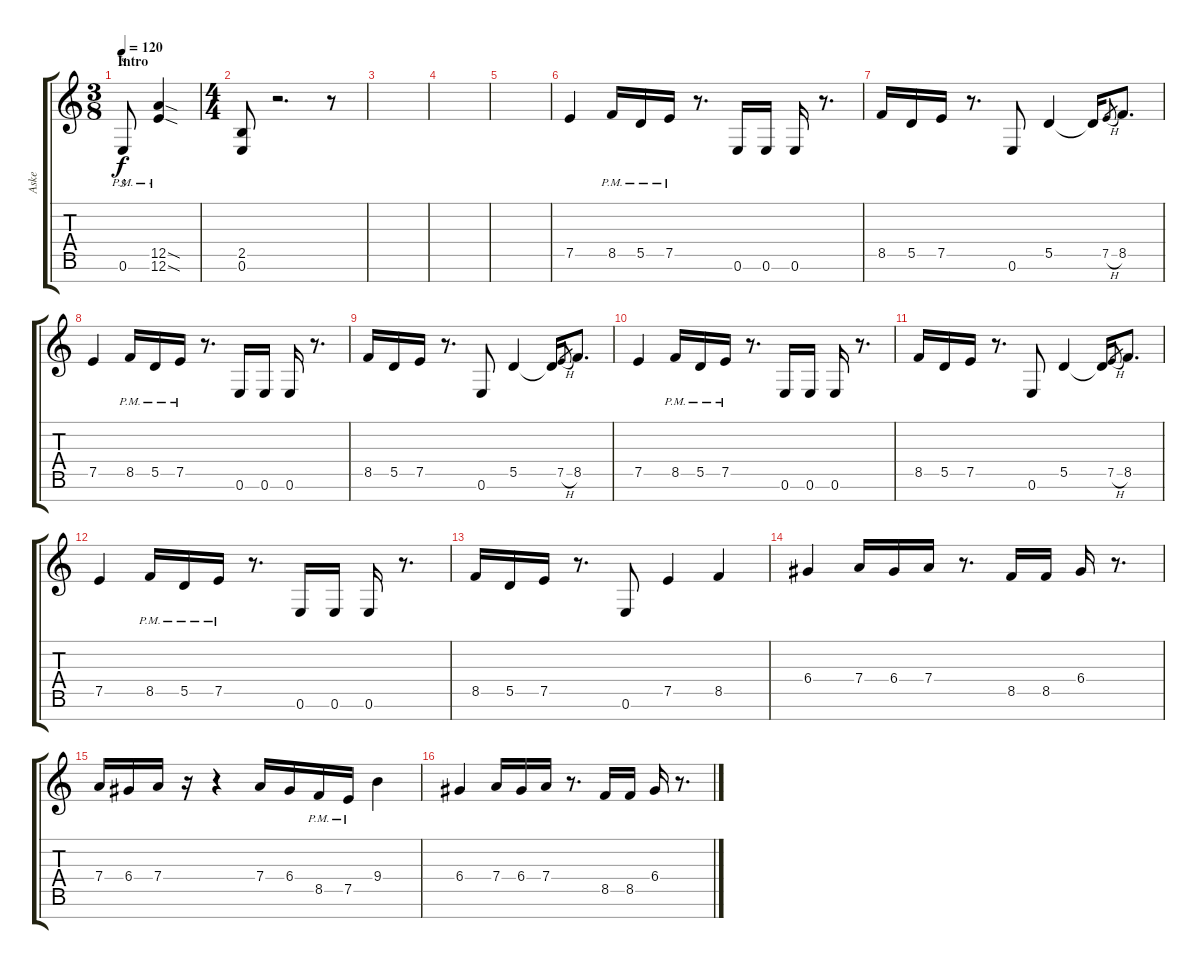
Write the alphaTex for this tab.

\track ("Aske" "Aske") {instrument acousticguitarsteel}
\staff {score tabs}
\tuning (E4 B3 G3 D3 A2 E2 B1) {hide}
\ts (3 8)
\section ("" "Intro")
\tempo 120
\clef g2
\ks c
0.6{pm}.8{s dy f instrument overdrivenguitar} (12.5{sod pm} 12.6{sod pm}).4 |
\ts (4 4)
(2.5 0.6).8 r.2{d} r.8 |
|
|
|
7.5.4 8.5{pm}.16 5.5{pm}.16 7.5{pm}.16 r.8{d} 0.6.16 0.6.16 0.6.16 r.8{d} |
8.5.16 5.5.16 7.5.16 r.8{d} 0.6.8 5.5.4 5.5{t}.16 7.5{h}.8{gr} 8.5.8{d} |
7.5.4 8.5{pm}.16 5.5{pm}.16 7.5{pm}.16 r.8{d} 0.6.16 0.6.16 0.6.16 r.8{d} |
8.5.16 5.5.16 7.5.16 r.8{d} 0.6.8 5.5.4 5.5{t}.16 7.5{h}.8{gr} 8.5.8{d} |
7.5.4 8.5{pm}.16 5.5{pm}.16 7.5{pm}.16 r.8{d} 0.6.16 0.6.16 0.6.16 r.8{d} |
8.5.16 5.5.16 7.5.16 r.8{d} 0.6.8 5.5.4 5.5{t}.16 7.5{h}.8{gr} 8.5.8{d} |
7.5.4 8.5{pm}.16 5.5{pm}.16 7.5{pm}.16 r.8{d} 0.6.16 0.6.16 0.6.16 r.8{d} |
8.5.16 5.5.16 7.5.16 r.8{d} 0.6.8 7.5.4 8.5.4 |
6.4.4 7.4.16 6.4.16 7.4.16 r.8{d} 8.5.16 8.5.16 6.4.16 r.8{d} |
7.4.16 6.4.16 7.4.16 r.16 r.4 7.4.16 6.4.16 8.5{pm}.16 7.5{pm}.16 9.4.4 |
6.4.4 7.4.16 6.4.16 7.4.16 r.8{d} 8.5.16 8.5.16 6.4.16 r.8{d}
